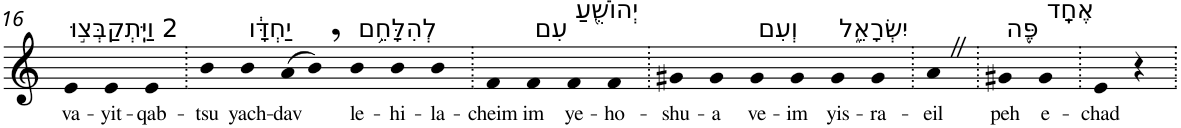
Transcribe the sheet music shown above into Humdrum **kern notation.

**kern	**text
*part1	*part1
*staff1	*staff1
*I"Piano	*
*I'Pno	*
!!LO:PB:g=z
*clefG2	*
*k[]	*
=16	=16
!LO:TX:a:t=2 וַיִּֽתְקַבְּצ֣וּ	!
!	!LO:LY:b
4e	va-
!	!LO:LY:b
4e	-yit-
!	!LO:LY:b
4e	-qab-
=17.	=17.
!	!LO:LY:b
4b	-tsu
!LO:TX:a:t=יַחְדָּ֔ו	!
!	!LO:LY:b
4b	yach-
!	!LO:LY:b
(>8a	-dav
8b,)	.
!LO:TX:a:t=לְהִלָּחֵ֥ם	!
!	!LO:LY:b
4b	le-
!	!LO:LY:b
4b	-hi-
!	!LO:LY:b
4b	-la-
=18.	=18.
!	!LO:LY:b
4f	-cheim
!LO:TX:a:t=עִם	!
!	!LO:LY:b
4f	im
!LO:TX:a:t=יְהוֹשֻׁ֖עַ	!
!	!LO:LY:b
4f	ye-
!	!LO:LY:b
4f	-ho-
=19.	=19.
!	!LO:LY:b
4g#X	-shu-
!	!LO:LY:b
4g#	-a
!LO:TX:a:t=וְעִם	!
!	!LO:LY:b
4g#	ve-
!	!LO:LY:b
4g#	-im
!LO:TX:a:t=יִשְׂרָאֵ֑ל	!
!	!LO:LY:b
4g#	yis-
!	!LO:LY:b
4g#	-ra-
=20.	=20.
!	!LO:LY:b
4aZ	-eil
=21.	=21.
!LO:TX:a:t=פֶּ֖ה	!
!	!LO:LY:b
4g#X	peh
!LO:TX:a:t=אֶחָֽד	!
!	!LO:LY:b
4g#	e-
=22.	=22.
!	!LO:LY:b
4e	-chad
4r	.
=.	=.
*-	*-
